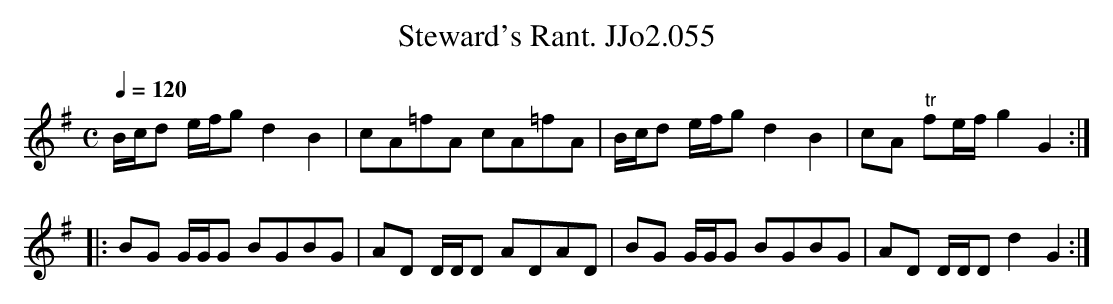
X:1
T:Steward's Rant. JJo2.055
M:C
L:1/8
Q:1/4=120
K:G
B/c/d e/f/gd2B2|cA=fA cA=fA|B/c/d e/f/g d2B2|cA "tr"fe/f/g2G2:|
|:BG G/G/G BGBG|AD D/D/D ADAD|BG G/G/G BGBG|AD D/D/D d2G2:|
